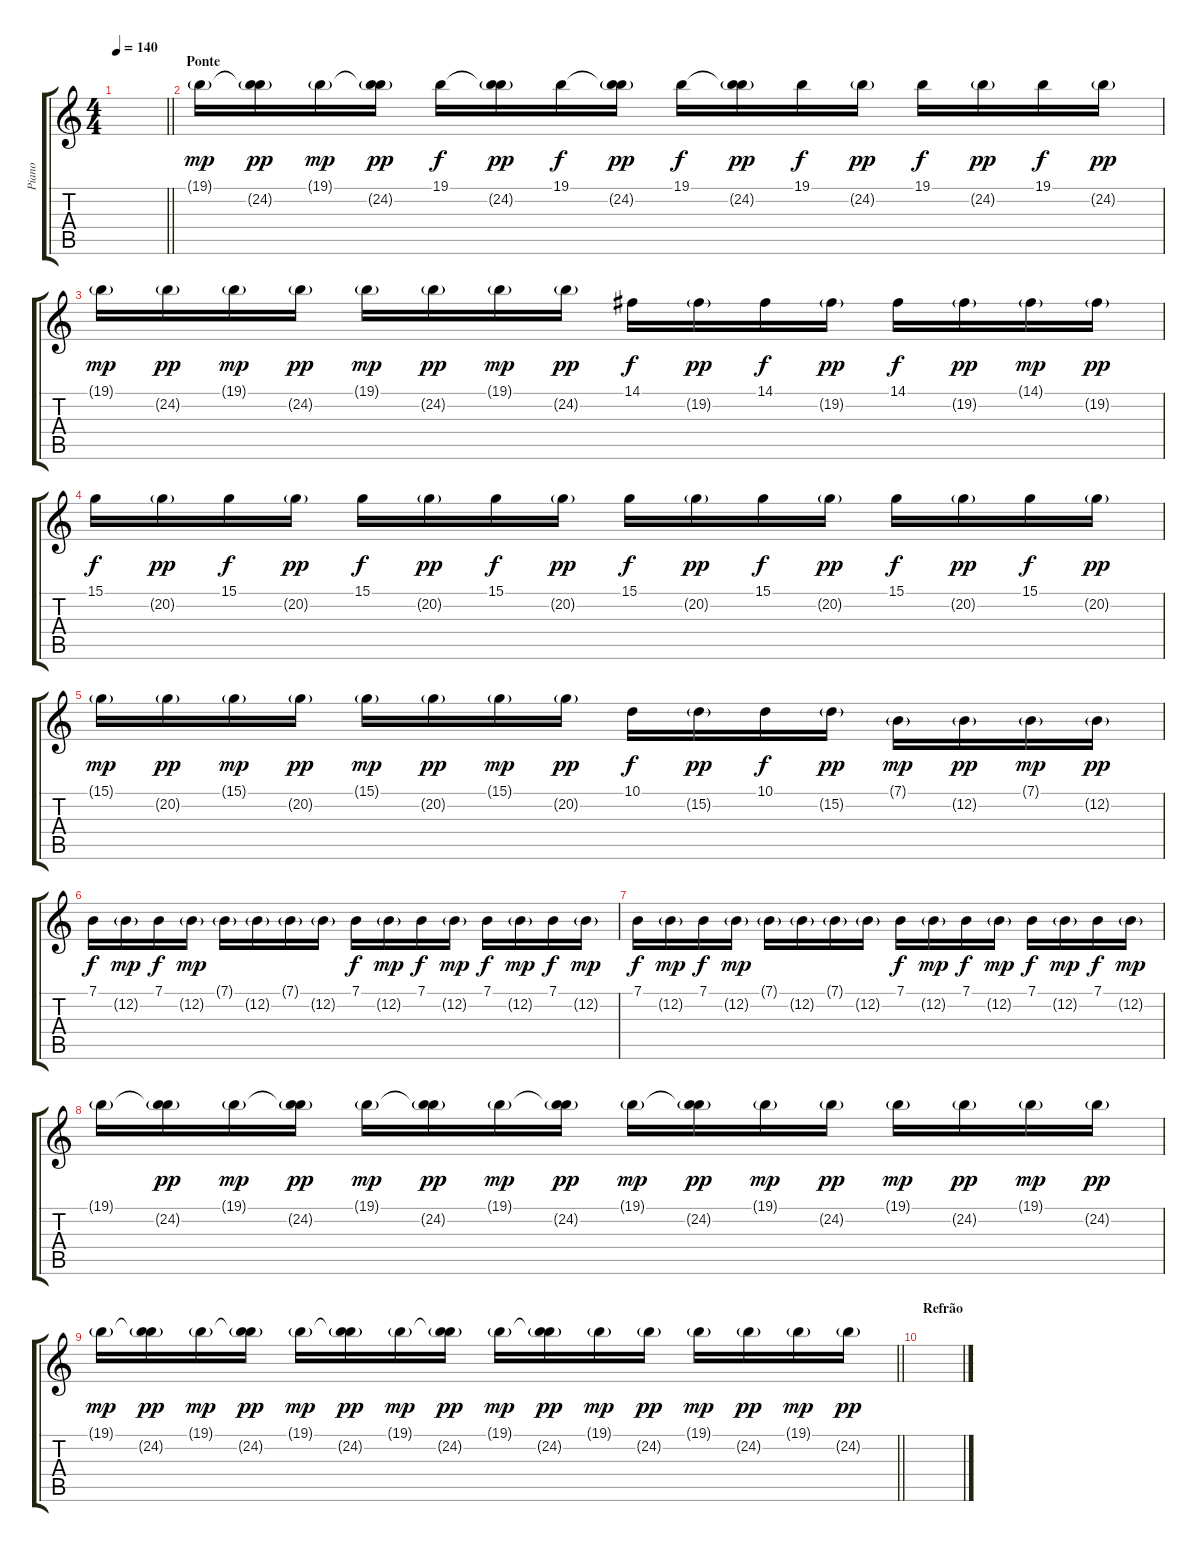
\track ("Piano" "Piano") {instrument acousticgrandpiano}
\staff {score tabs}
\tuning (E4 B3 G3 D3 A2 E2) {hide}
\ts (4 4)
\tempo 140
\clef g2
\barLineRight lightlight
\ks c
|
\section ("" "Ponte")
19.1{g}.16{dy mp} (19.1{t} 24.2{g}).16{dy pp} 19.1{g}.16{dy mp} (19.1{t} 24.2{g}).16{dy pp} 19.1.16{dy f} (19.1{t} 24.2{g}).16{dy pp} 19.1.16{dy f} (19.1{t} 24.2{g}).16{dy pp} 19.1.16{dy f} (19.1{t} 24.2{g}).16{dy pp} 19.1.16{dy f} 24.2{g}.16{dy pp} 19.1.16{dy f} 24.2{g}.16{dy pp} 19.1.16{dy f} 24.2{g}.16{dy pp} |
19.1{g}.16{dy mp} 24.2{g}.16{dy pp} 19.1{g}.16{dy mp} 24.2{g}.16{dy pp} 19.1{g}.16{dy mp} 24.2{g}.16{dy pp} 19.1{g}.16{dy mp} 24.2{g}.16{dy pp} 14.1.16{dy f} 19.2{g}.16{dy pp} 14.1.16{dy f} 19.2{g}.16{dy pp} 14.1.16{dy f} 19.2{g}.16{dy pp} 14.1{g}.16{dy mp} 19.2{g}.16{dy pp} |
15.1.16{dy f} 20.2{g}.16{dy pp} 15.1.16{dy f} 20.2{g}.16{dy pp} 15.1.16{dy f} 20.2{g}.16{dy pp} 15.1.16{dy f} 20.2{g}.16{dy pp} 15.1.16{dy f} 20.2{g}.16{dy pp} 15.1.16{dy f} 20.2{g}.16{dy pp} 15.1.16{dy f} 20.2{g}.16{dy pp} 15.1.16{dy f} 20.2{g}.16{dy pp} |
15.1{g}.16{dy mp} 20.2{g}.16{dy pp} 15.1{g}.16{dy mp} 20.2{g}.16{dy pp} 15.1{g}.16{dy mp} 20.2{g}.16{dy pp} 15.1{g}.16{dy mp} 20.2{g}.16{dy pp} 10.1.16{dy f} 15.2{g}.16{dy pp} 10.1.16{dy f} 15.2{g}.16{dy pp} 7.1{g}.16{dy mp} 12.2{g}.16{dy pp} 7.1{g}.16{dy mp} 12.2{g}.16{dy pp} |
7.1.16{dy f} 12.2{g}.16{dy mp} 7.1.16{dy f} 12.2{g}.16{dy mp} 7.1{g}.16 12.2{g}.16 7.1{g}.16 12.2{g}.16 7.1.16{dy f} 12.2{g}.16{dy mp} 7.1.16{dy f} 12.2{g}.16{dy mp} 7.1.16{dy f} 12.2{g}.16{dy mp} 7.1.16{dy f} 12.2{g}.16{dy mp} |
7.1.16{dy f} 12.2{g}.16{dy mp} 7.1.16{dy f} 12.2{g}.16{dy mp} 7.1{g}.16 12.2{g}.16 7.1{g}.16 12.2{g}.16 7.1.16{dy f} 12.2{g}.16{dy mp} 7.1.16{dy f} 12.2{g}.16{dy mp} 7.1.16{dy f} 12.2{g}.16{dy mp} 7.1.16{dy f} 12.2{g}.16{dy mp} |
19.1{g}.16 (19.1{t} 24.2{g}).16{dy pp} 19.1{g}.16{dy mp} (19.1{t} 24.2{g}).16{dy pp} 19.1{g}.16{dy mp} (19.1{t} 24.2{g}).16{dy pp} 19.1{g}.16{dy mp} (19.1{t} 24.2{g}).16{dy pp} 19.1{g}.16{dy mp} (19.1{t} 24.2{g}).16{dy pp} 19.1{g}.16{dy mp} 24.2{g}.16{dy pp} 19.1{g}.16{dy mp} 24.2{g}.16{dy pp} 19.1{g}.16{dy mp} 24.2{g}.16{dy pp} |
\barLineRight lightlight
19.1{g}.16{dy mp} (19.1{t} 24.2{g}).16{dy pp} 19.1{g}.16{dy mp} (19.1{t} 24.2{g}).16{dy pp} 19.1{g}.16{dy mp} (19.1{t} 24.2{g}).16{dy pp} 19.1{g}.16{dy mp} (19.1{t} 24.2{g}).16{dy pp} 19.1{g}.16{dy mp} (19.1{t} 24.2{g}).16{dy pp} 19.1{g}.16{dy mp} 24.2{g}.16{dy pp} 19.1{g}.16{dy mp} 24.2{g}.16{dy pp} 19.1{g}.16{dy mp} 24.2{g}.16{dy pp} |
\section ("" "Refrão")
